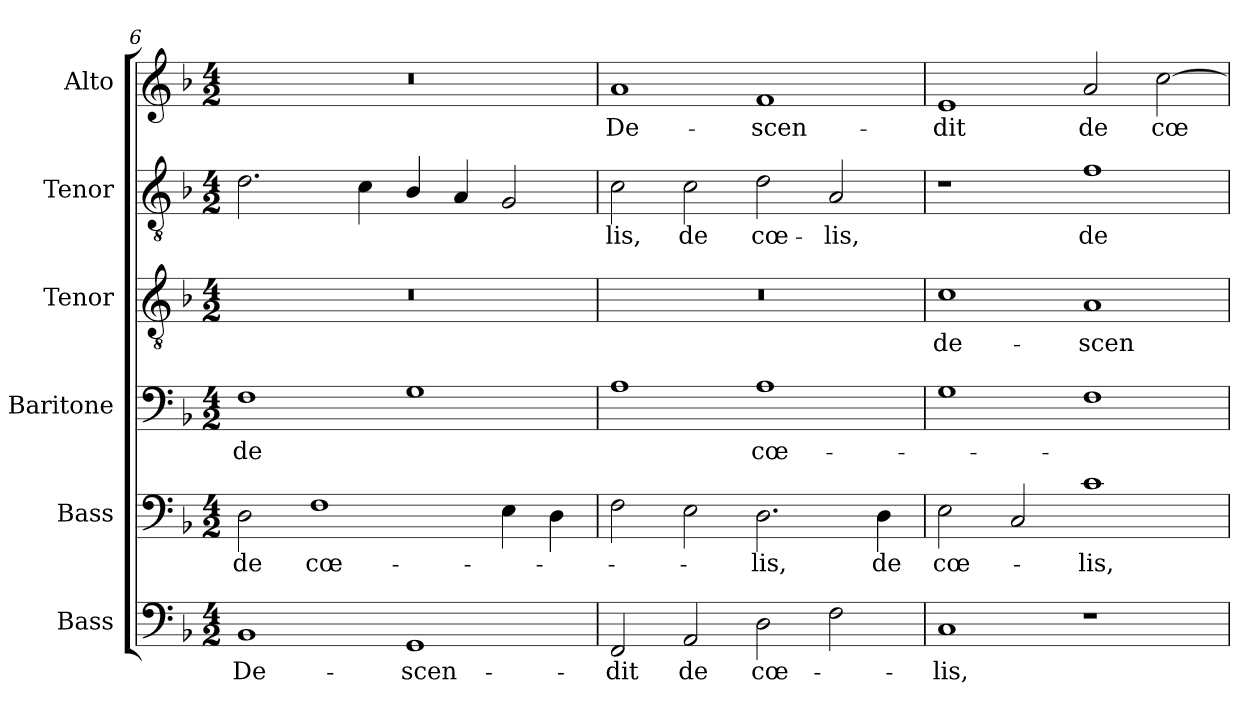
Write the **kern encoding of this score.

**kern	**text	**kern	**text	**kern	**text	**kern	**text	**kern	**text	**kern	**text
*part6	*part6	*part5	*part5	*part4	*part4	*part3	*part3	*part2	*part2	*part1	*part1
*staff6	*staff6	*staff5	*staff5	*staff4	*staff4	*staff3	*staff3	*staff2	*staff2	*staff1	*staff1
*I"Bass	*	*I"Bass	*	*I"Baritone	*	*I"Tenor	*	*I"Tenor	*	*I"Alto	*
*I'B.	*	*I'B.	*	*I'Bar.	*	*I'T.	*	*I'T.	*	*I'A.	*
!!LO:LB:g=z
*clefF4	*	*clefF4	*	*clefF4	*	*clefGv2	*	*clefGv2	*	*clefG2	*
*	*	*	*	*	*	*ITrd7c12	*	*ITrd7c12	*	*	*
*k[b-]	*	*k[b-]	*	*k[b-]	*	*k[b-]	*	*k[b-]	*	*k[b-]	*
*F:	*	*F:	*	*F:	*	*F:	*	*F:	*	*F:	*
*M4/2	*	*M4/2	*	*M4/2	*	*M4/2	*	*M4/2	*	*M4/2	*
=6	=6	=6	=6	=6	=6	=6	=6	=6	=6	=6	=6
!	!LO:LY:b:color=#000000	!	!	!	!	!	!	!	!	!	!
!	!	!	!LO:LY:b:color=#000000	!	!	!	!	!	!	!	!
!	!	!	!	!	!LO:LY:b:color=#000000	!LO:N:vis=1	!	!	!	!LO:N:vis=1	!
1BB-i	De-	2Di\	de	1Fi	de	0r	.	2.Di\	.	0r	.
!	!	!	!LO:LY:b:color=#000000	!	!	!	!	!	!	!	!
.	.	1Fi	cœ-	.	.	.	.	.	.	.	.
.	.	.	.	.	.	.	.	4Ci\	.	.	.
!	!LO:LY:b:color=#000000	!	!	!	!	!	!	!	!	!	!
1GGi	-scen-	.	.	1Gi	.	.	.	4BB-i/	.	.	.
.	.	.	.	.	.	.	.	4AAi/	.	.	.
.	.	4Ei\	.	.	.	.	.	2GGi/	.	.	.
.	.	4Di\	.	.	.	.	.	.	.	.	.
=7	=7	=7	=7	=7	=7	=7	=7	=7	=7	=7	=7
!	!LO:LY:b:color=#000000	!	!	!	!	!LO:N:vis=1	!	!	!	!	!
!	!	!	!	!	!	!	!	!	!LO:LY:b:color=#000000	!	!
!	!	!	!	!	!	!	!	!	!	!	!LO:LY:b:color=#000000
2FFi/	-dit	2Fi\	.	1Ai	.	0r	.	2Ci\	-lis,	1ai	De-
!	!LO:LY:b:color=#000000	!	!	!	!	!	!	!	!	!	!
!	!	!	!	!	!	!	!	!	!LO:LY:b:color=#000000	!	!
2AAi/	de	2Ei\	.	.	.	.	.	2Ci\	de	.	.
!	!LO:LY:b:color=#000000	!	!	!	!	!	!	!	!	!	!
!	!	!	!LO:LY:b:color=#000000	!	!	!	!	!	!	!	!
!	!	!	!	!	!LO:LY:b:color=#000000	!	!	!	!	!	!
!	!	!	!	!	!	!	!	!	!LO:LY:b:color=#000000	!	!
!	!	!	!	!	!	!	!	!	!	!	!LO:LY:b:color=#000000
2Di\	cœ-	2.Di\	-lis,	1Ai	cœ-	.	.	2Di\	cœ-	1fi	-scen-
!	!	!	!	!	!	!	!	!	!LO:LY:b:color=#000000	!	!
2Fi\	.	.	.	.	.	.	.	2AAi/	-lis,	.	.
!	!	!	!LO:LY:b:color=#000000	!	!	!	!	!	!	!	!
.	.	4Di\	de	.	.	.	.	.	.	.	.
=8	=8	=8	=8	=8	=8	=8	=8	=8	=8	=8	=8
!	!LO:LY:b:color=#000000	!	!	!	!	!	!	!	!	!	!
!	!	!	!LO:LY:b:color=#000000	!	!	!	!	!	!	!	!
!	!	!	!	!	!	!	!LO:LY:b:color=#000000	!	!	!	!
!	!	!	!	!	!	!	!	!	!	!	!LO:LY:b:color=#000000
1Ci	-lis,	2Ei\	cœ-	1Gi	.	1Ci	de-	1r	.	1ei	-dit
.	.	2Ci/	.	.	.	.	.	.	.	.	.
!	!	!	!LO:LY:b:color=#000000	!	!	!	!	!	!	!	!
!	!	!	!	!	!	!	!LO:LY:b:color=#000000	!	!	!	!
!	!	!	!	!	!	!	!	!	!LO:LY:b:color=#000000	!	!
!	!	!	!	!	!	!	!	!	!	!	!LO:LY:b:color=#000000
1r	.	1ci	-lis,	1Fi	.	1AAi	-scen-	1Fi	de-	2ai/	de
!	!	!	!	!	!	!	!	!	!	!	!LO:LY:b:color=#000000
.	.	.	.	.	.	.	.	.	.	[2cci\	cœ-
=	=	=	=	=	=	=	=	=	=	=	=
*-	*-	*-	*-	*-	*-	*-	*-	*-	*-	*-	*-
